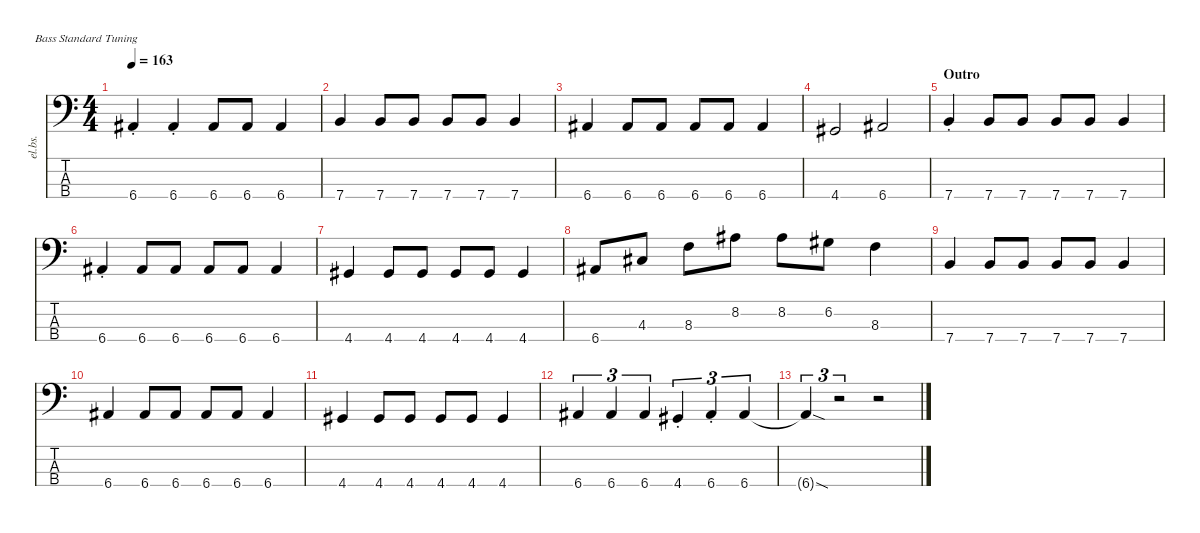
\defaultSystemsLayout 4
\hideDynamics
\bracketExtendMode nobrackets
\track ("Electric Bass" "el.bs.") {mute instrument electricbassfinger}
\staff {score tabs}
\tuning (G2 D2 A1 E1)
\ts (4 4)
\tempo 163
\clef f4
\ks c
6.4{st acc #}.4{dy mf beam Up} 6.4{st acc #}.4{beam Up} 6.4{acc #}.8{beam Up} 6.4{acc #}.8{beam Up} 6.4{acc #}.4{beam Up} |
7.4.4{beam Up} 7.4.8{beam Up} 7.4.8{beam Up} 7.4.8{beam Up} 7.4.8{beam Up} 7.4.4{beam Up} |
6.4{acc #}.4{beam Up} 6.4{acc #}.8{beam Up} 6.4{acc #}.8{beam Up} 6.4{acc #}.8{beam Up} 6.4{acc #}.8{beam Up} 6.4{acc #}.4{beam Up} |
4.4{acc #}.2{beam Up} 6.4{acc #}.2{beam Up} |
\section ("" "Outro")
7.4{st}.4{beam Up} 7.4.8{beam Up} 7.4.8{beam Up} 7.4.8{beam Up} 7.4.8{beam Up} 7.4.4{beam Up} |
6.4{st acc #}.4{beam Up} 6.4{acc #}.8{beam Up} 6.4{acc #}.8{beam Up} 6.4{acc #}.8{beam Up} 6.4{acc #}.8{beam Up} 6.4{acc #}.4{beam Up} |
4.4{acc #}.4{beam Up} 4.4{acc #}.8{beam Up} 4.4{acc #}.8{beam Up} 4.4{acc #}.8{beam Up} 4.4{acc #}.8{beam Up} 4.4{acc #}.4{beam Up} |
6.4{acc #}.8{beam Up} 4.3{acc #}.8{beam Up} 8.3.8{beam Down} 8.2{acc #}.8{beam Down} 8.2{acc #}.8{beam Down} 6.2{acc #}.8{beam Down} 8.3.4{beam Down} |
7.4.4{beam Up} 7.4.8{beam Up} 7.4.8{beam Up} 7.4.8{beam Up} 7.4.8{beam Up} 7.4.4{beam Up} |
6.4{acc #}.4{beam Up} 6.4{acc #}.8{beam Up} 6.4{acc #}.8{beam Up} 6.4{acc #}.8{beam Up} 6.4{acc #}.8{beam Up} 6.4{acc #}.4{beam Up} |
4.4{acc #}.4{beam Up} 4.4{acc #}.8{beam Up} 4.4{acc #}.8{beam Up} 4.4{acc #}.8{beam Up} 4.4{acc #}.8{beam Up} 4.4{acc #}.4{beam Up} |
6.4{acc #}.4{tu (3 2) beam Up} 6.4{acc #}.4{tu (3 2) beam Up} 6.4{acc #}.4{tu (3 2) beam Up} 4.4{st acc #}.4{tu (3 2) beam Up} 6.4{st acc #}.4{tu (3 2) beam Up} 6.4{acc #}.4{tu (3 2) beam Up} |
6.4{sod t acc #}.4{tu (3 2) beam Up} r.2{tu (3 2) beam Down} r.2{beam Down}
